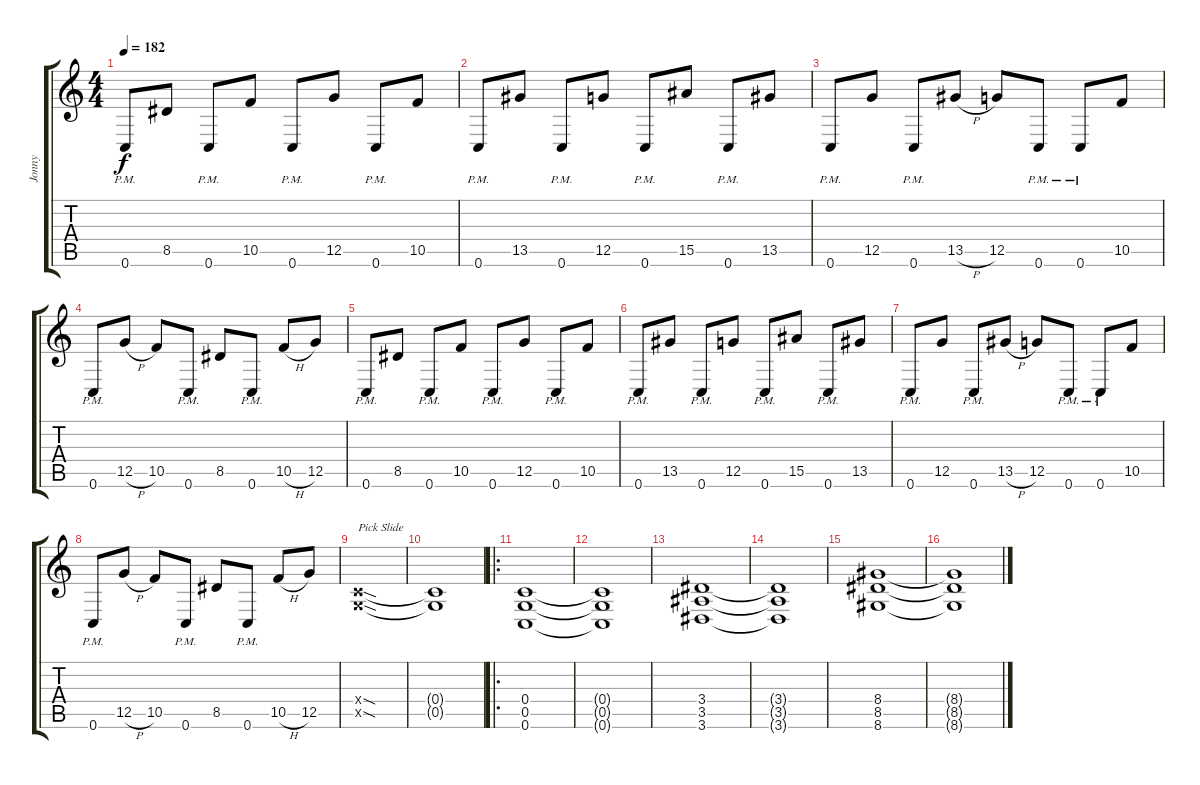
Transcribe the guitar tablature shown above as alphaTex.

\track ("Jonny" "Jonny") {instrument distortionguitar}
\staff {score tabs}
\tuning (D4 A3 F3 C3 G2 C2) {hide}
\ts (4 4)
\tempo 182
\clef g2
\ks c
0.6{pm}.8{dy f} 8.5.8 0.6{pm}.8 10.5.8 0.6{pm}.8 12.5.8 0.6{pm}.8 10.5.8 |
0.6{pm}.8 13.5.8 0.6{pm}.8 12.5.8 0.6{pm}.8 15.5.8 0.6{pm}.8 13.5.8 |
0.6{pm}.8 12.5.8 0.6{pm}.8 13.5{h}.8 12.5.8 0.6{pm}.8 0.6{pm}.8 10.5.8 |
0.6{pm}.8 12.5{h}.8 10.5.8 0.6{pm}.8 8.5.8 0.6{pm}.8 10.5{h}.8 12.5.8 |
0.6{pm}.8 8.5.8 0.6{pm}.8 10.5.8 0.6{pm}.8 12.5.8 0.6{pm}.8 10.5.8 |
0.6{pm}.8 13.5.8 0.6{pm}.8 12.5.8 0.6{pm}.8 15.5.8 0.6{pm}.8 13.5.8 |
0.6{pm}.8 12.5.8 0.6{pm}.8 13.5{h}.8 12.5.8 0.6{pm}.8 0.6{pm}.8 10.5.8 |
0.6{pm}.8 12.5{h}.8 10.5.8 0.6{pm}.8 8.5.8 0.6{pm}.8 10.5{h}.8 12.5.8 |
(0.4{sod x} 0.5{sod x}).1{txt "Pick Slide"} |
(0.4{t} 0.5{t}).1 |
\ro
(0.4 0.5 0.6).1 |
(0.4{t} 0.5{t} 0.6{t}).1 |
(3.4 3.5 3.6).1 |
(3.4{t} 3.5{t} 3.6{t}).1 |
(8.4 8.5 8.6).1 |
(8.4{t} 8.5{t} 8.6{t}).1
